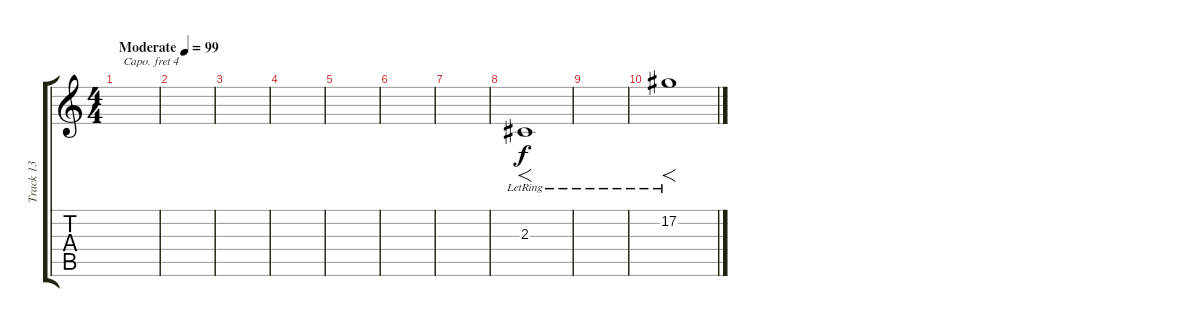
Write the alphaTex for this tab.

\track ("Track 13" "Track 13") {instrument stringensemble1}
\staff {score tabs}
\capo 4
\tuning (E4 B3 G3 D3 A2 E2) {hide}
\ts (4 4)
\tempo (99 "Moderate")
\clef g2
\ks c
|
|
|
|
|
|
|
2.3{lr}.1{f} |
|
17.2{lr}.1{f}
